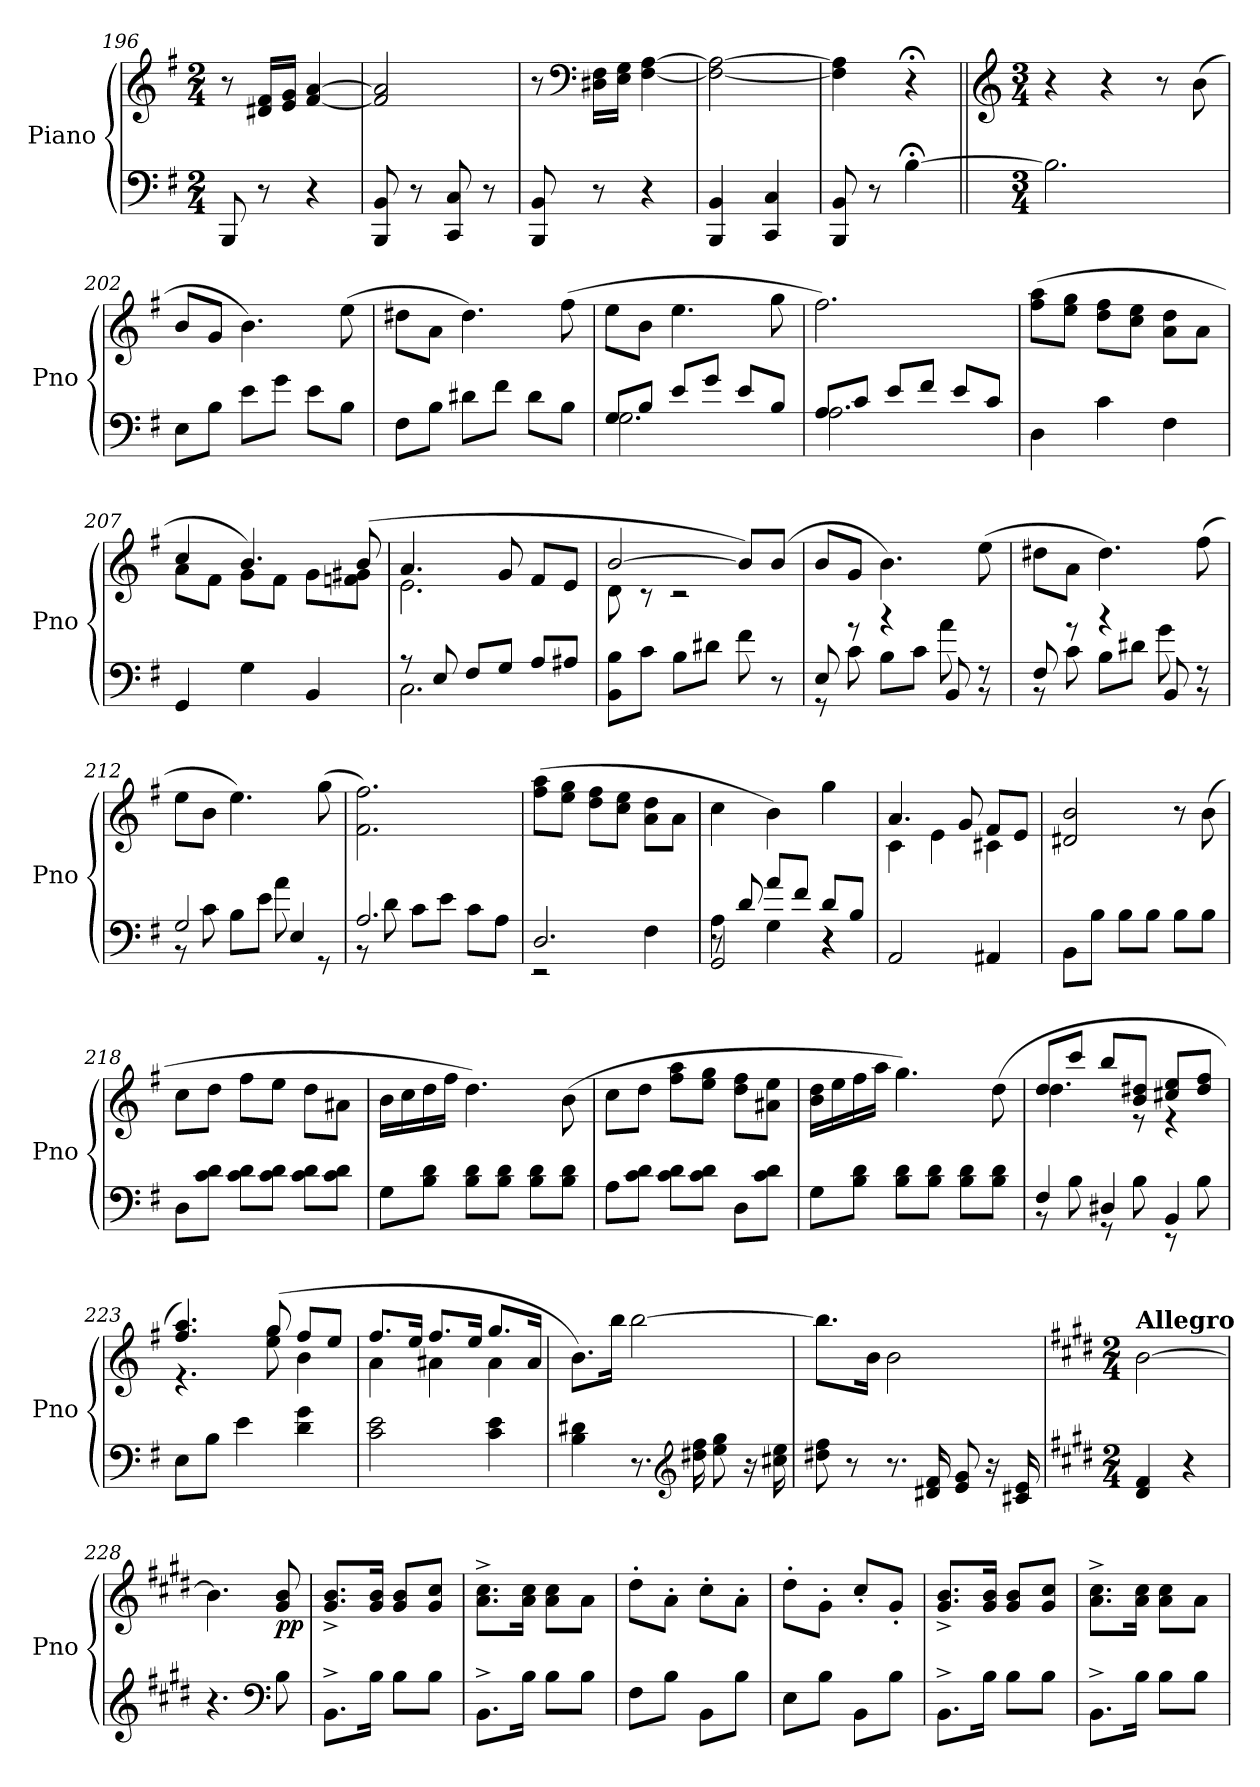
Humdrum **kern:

**kern	**kern	**dynam
*part1	*part1	*part1
*staff2	*staff1	*staff1/2
*I"Piano	*	*
*I'Pno	*	*
*clefF4	*clefG2	*
*k[f#]	*k[f#]	*
*M2/4	*M2/4	*
=196	=196	=196
8BBB/	8r	.
8r	16d#X/ 16f#/LL	.
.	16e/ 16g/JJ	.
4r	[4f#/ [4a/	.
=197	=197	=197
8BBB/ 8BB/	2f#/] 2a/]	.
8r	.	.
8CC/ 8C/	.	.
8r	.	.
=198	=198	=198
8BBB/ 8BB/	8r	.
*	*clefF4	*
8r	16D#X\ 16F#\LL	.
.	16E\ 16G\JJ	.
4r	[4F#\ [4A\	.
=199	=199	=199
4BBB/ 4BB/	2F#\_ 2A\_	.
4CC/ 4C/	.	.
=200	=200	=200
8BBB/ 8BB/	4F#\] 4A\]	.
8r	.	.
[4B;<\	4r;<	.
=201||	=201||	=201||
*	*clefG2	*
*M3/4	*M3/4	*
*	*MM96	*
2.B\]	4r	.
.	4r	.
.	8r	.
.	(8b\	.
!!LO:LB:g=z
=202	=202	=202
8E\L	8b/L	.
8B\J	8g/J	.
8e\L	4.b\)	.
8g\J	.	.
8e\L	.	.
8B\J	(8ee\	.
=203	=203	=203
8F#\L	8dd#X\L	.
8B\J	8a\J	.
8d#X\L	4.dd#\)	.
8f#\J	.	.
8d#\L	.	.
8B\J	(8ff#\	.
=204	=204	=204
*^	*	*
8G/L	2.G\	8ee\L	.
8B/J	.	8b\J	.
8e/L	.	4.ee\	.
8g/J	.	.	.
8e/L	.	.	.
8B/J	.	8gg\	.
=205	=205	=205	=205
8A/L	2.A\	2.ff#\)	.
8c/J	.	.	.
8e/L	.	.	.
8f#/J	.	.	.
8e/L	.	.	.
8c/J	.	.	.
*v	*v	*	*
=206	=206	=206
4D\	(8ff#\ 8aa\L	.
.	8ee\ 8gg\J	.
4c\	8dd\ 8ff#\L	.
.	8cc\ 8ee\J	.
4F#\	8a\ 8dd\L	.
.	8a\J	.
=207	=207	=207
*	*^	*
4GG/	4cc/	8a\L	.
.	.	8f#\J	.
4G\	4.b/)	8g\L	.
.	.	8f#\J	.
4BB/	.	8g\L	.
.	(8b/	8fn\ 8g#X\J	.
!!LO:LB:g=z	!!
=208	=208	=208	=208
*^	*	*	*
8r	2.C\	4.a/	2.e\	.
8E/	.	.	.	.
8F#/L	.	.	.	.
8G/J	.	8g/	.	.
8A/L	.	8f#/L	.	.
8A#X/J	.	8e/J	.	.
*v	*v	*	*	*
=209	=209	=209	=209
8BB\ 8B\L	[2b/	8d\	.
8c\J	.	8r	.
8B\L	.	2r	.
8d#X\J	.	.	.
8f#\	8b/L])	.	.
8r	(8b/J	.	.
*	*v	*v	*
=210	=210	=210
*^	*	*
8E/	8r	8b/L	.
8r	8c\	8g/J	.
4r	8B\L	4.b\)	.
.	8c\J	.	.
8BB/	8a\	.	.
8r	8r	(8ee\	.
=211	=211	=211	=211
8F#/	8r	8dd#X\L	.
8r	8c\	8a\J	.
4r	8B\L	4.dd#\)	.
.	8d#X\J	.	.
8BB/	8g\	.	.
8r	8r	(8ff#\	.
=212	=212	=212	=212
2G/	8r	8ee\L	.
.	8c\	8b\J	.
.	8B\L	4.ee\)	.
.	8e\J	.	.
4E/	8a\	.	.
.	8r	(8gg\	.
=213	=213	=213	=213
2.A/	8r	2.f#\ 2.ff#\)	.
.	8d\	.	.
.	8c\L	.	.
.	8e\J	.	.
.	8c\L	.	.
.	8A\J	.	.
!!LO:LB:g=z
=214	=214	=214	=214
2.D/	2r	(8ff#\ 8aa\L	.
.	.	8ee\ 8gg\J	.
.	.	8dd\ 8ff#\L	.
.	.	8cc\ 8ee\J	.
.	4F#\	8a\ 8dd\L	.
.	.	8a\J	.
=215	=215	=215	=215
*	*^	*	*
2GG/	4A\	8r	4cc\	.
.	.	8d/	.	.
.	4G\	8a/L	4b\)	.
.	.	8f#/J	.	.
4r	4r	8d/L	4gg\	.
.	.	8B/J	.	.
*v	*v	*v	*	*
=216	=216	=216
*	*^	*
2AA/	4.a/	4c\	.
.	.	4e\	.
.	8g/	.	.
4AA#X/	8f#/L	4c#X\	.
.	8e/J	.	.
*	*v	*v	*
=217	=217	=217
8BB\L	2d#X/ 2b/	.
8B\J	.	.
8B\L	.	.
8B\J	.	.
8B\L	8r	.
8B\J	(8b\	.
=218	=218	=218
8D\L	8cc\L	.
8c\ 8d\J	8dd\J	.
8c\ 8d\L	8ff#\L	.
8c\ 8d\J	8ee\J	.
8c\ 8d\L	8dd\L	.
8c\ 8d\J	8a#X\J	.
=219	=219	=219
8G\L	16b\LL	.
.	16cc\	.
8B\ 8d\J	16dd\	.
.	16ff#\JJ	.
8B\ 8d\L	4.dd\)	.
8B\ 8d\J	.	.
8B\ 8d\L	.	.
8B\ 8d\J	(8b\	.
!!LO:PB:g=z
=220	=220	=220
8A\L	8cc\L	.
8c\ 8d\J	8dd\J	.
8c\ 8d\L	8ff#\ 8aa\L	.
8c\ 8d\J	8ee\ 8gg\J	.
8D\L	8dd\ 8ff#\L	.
8c\ 8d\J	8a#X\ 8ee\J	.
=221	=221	=221
8G\L	16b\ 16dd\LL	.
.	16ee\	.
8B\ 8d\J	16ff#\	.
.	16aa\JJ	.
8B\ 8d\L	4.gg\)	.
8B\ 8d\J	.	.
8B\ 8d\L	.	.
8B\ 8d\J	(8dd\	.
=222	=222	=222
*^	*^	*
4F#/	8r	8dd/L	4.dd\	.
.	8B\	8ccc/J	.	.
4D#X/	8r	8bb/L	.	.
.	8B\	8b/ 8dd#X/J	8r	.
4BB/	8r	8cc#X/ 8ee/L	4r	.
.	8B\	8dd#/ 8ff#/J	.	.
*v	*v	*	*	*
=223	=223	=223	=223
8E\L	4.ff#/ 4.aa/)	4.r	.
8B\J	.	.	.
4e\	.	.	.
.	(8gg/	8ee\ 8gg\	.
4d\ 4g\	8ff#/L	4b\	.
.	8ee/J	.	.
=224	=224	=224	=224
2c\ 2e\	8.ff#/L	4a\	.
.	16ee/Jk	.	.
.	8.ff#/L	4a#X\	.
.	16ee/Jk	.	.
4c\ 4e\	8.gg/L	4a#\	.
.	16a#/Jk	.	.
*	*v	*v	*
=225	=225	=225
4B\ 4d#X\	8.b\L)	.
.	16bb\Jk	.
8.r	[2bb\	.
*clefG2	*	*
16dd#X\ 16ff#\	.	.
8ee\ 8gg\	.	.
16r	.	.
16cc#X\ 16ee\	.	.
!!LO:LB:g=z
=226	=226	=226
8dd#X\ 8ff#\	8.bb\L]	.
8r	.	.
.	16b\Jk	.
8.r	2b\	.
16d#X/ 16f#/	.	.
8e/ 8g/	.	.
16r	.	.
16c#X/ 16e/	.	.
=227	=227	=227
*k[f#c#g#d#]	*k[f#c#g#d#]	*
*M2/4	*M2/4	*
!	!LO:TX:a:B:t=Allegro	!
4d#/ 4f#/	[2b\	.
4r	.	.
=228	=228	=228
4.r	4.b\]	.
*clefF4	*	*
!	!	!LO:DY:b
8B\	8g#/ 8b/	pp
=229	=229	=229
8.BB^\L	8.g#/^ 8.b/^L	.
16B\Jk	16g#/ 16b/Jk	.
8B\L	8g#/ 8b/L	.
8B\J	8g#/ 8cc#/J	.
=230	=230	=230
8.BB^\L	8.a\^ 8.cc#\^L	.
16B\Jk	16a\ 16cc#\Jk	.
8B\L	8a\ 8cc#\L	.
8B\J	8a\J	.
=231	=231	=231
8F#\L	8dd#'\L	.
8B\J	8a'\J	.
8BB\L	8cc#'\L	.
8B\J	8a'\J	.
=232	=232	=232
8E\L	8dd#'\L	.
8B\J	8g#'\J	.
8BB\L	8cc#'/L	.
8B\J	8g#'/J	.
=233	=233	=233
8.BB^\L	8.g#/^ 8.b/^L	.
16B\Jk	16g#/ 16b/Jk	.
8B\L	8g#/ 8b/L	.
8B\J	8g#/ 8cc#/J	.
=234	=234	=234
8.BB^\L	8.a\^ 8.cc#\^L	.
16B\Jk	16a\ 16cc#\Jk	.
8B\L	8a\ 8cc#\L	.
8B\J	8a\J	.
=	=	=
*-	*-	*-
